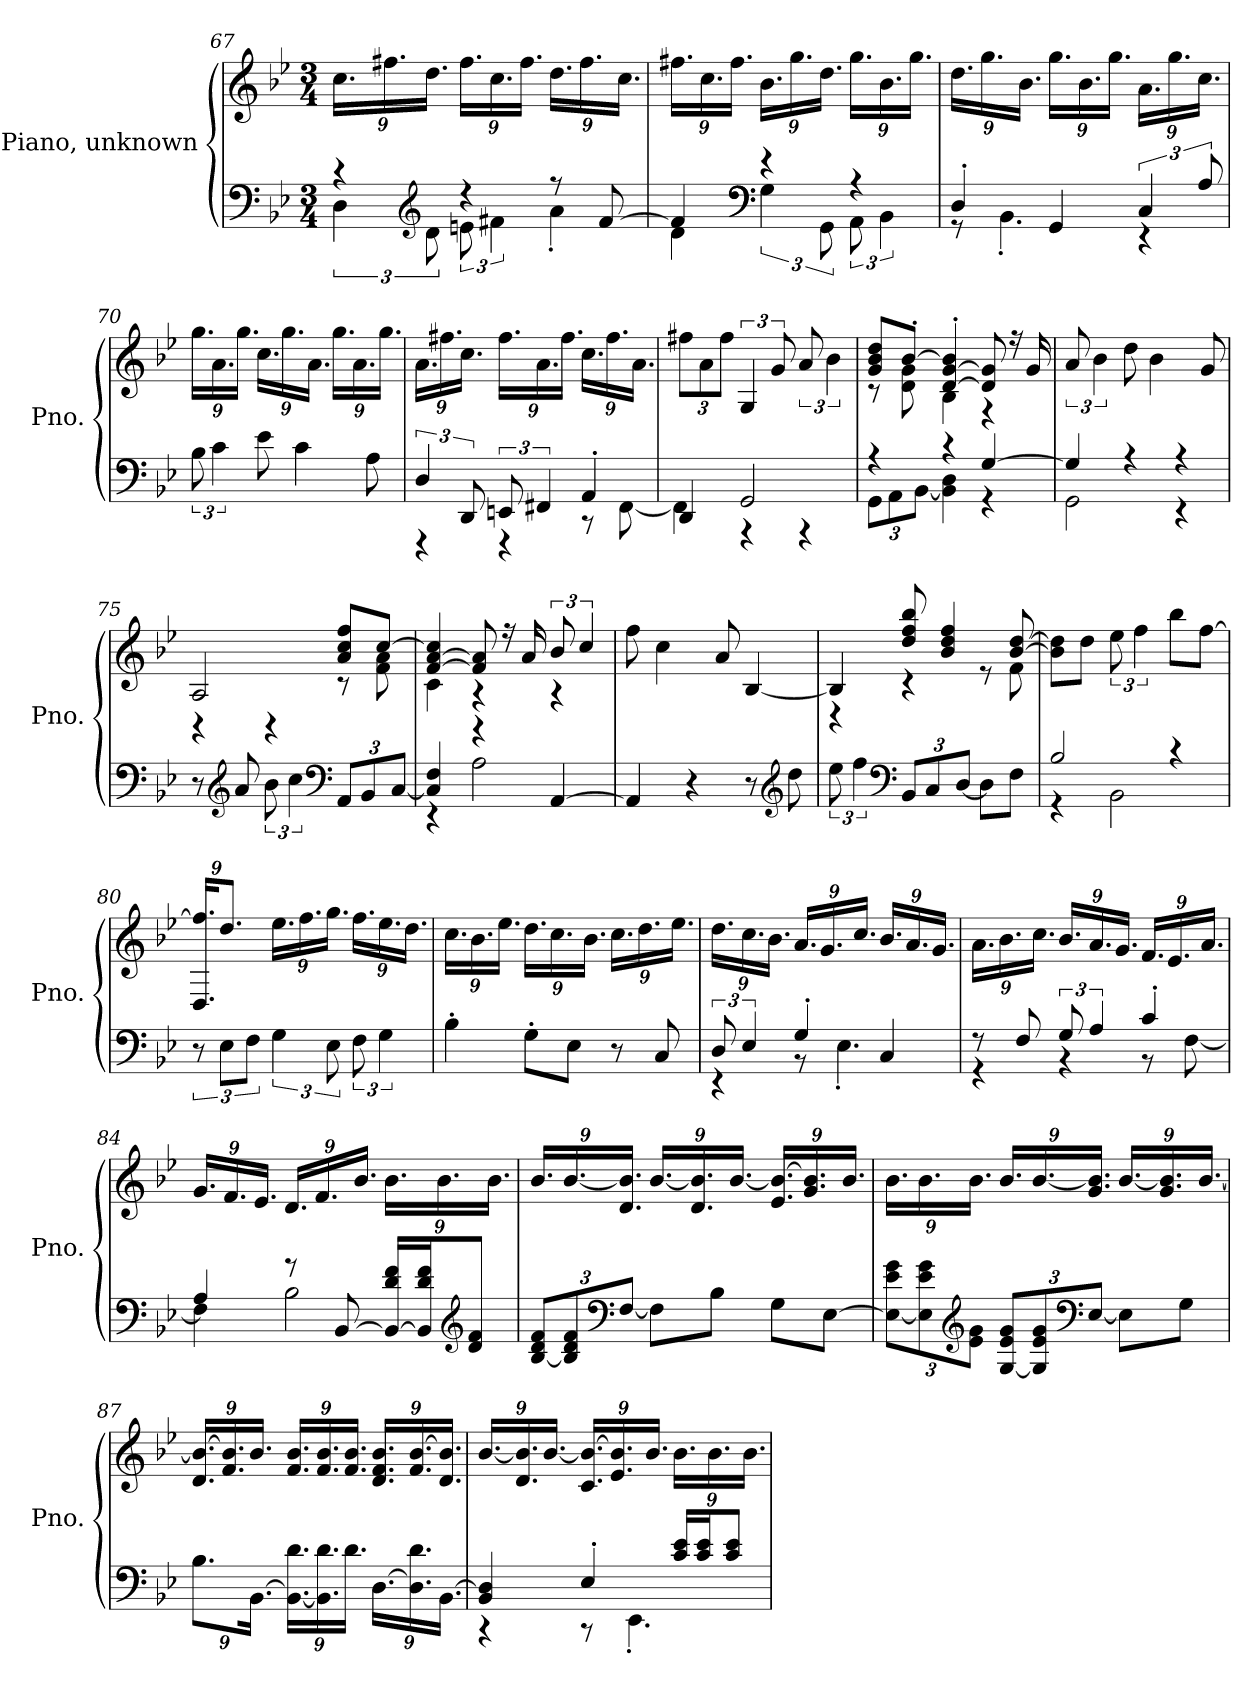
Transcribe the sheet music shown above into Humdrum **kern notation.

**kern	**kern
*part1	*part1
*staff2	*staff1
*I"Piano, unknown	*
*I'Pno.	*
!!LO:LB:g=z
*clefF4	*clefG2
*k[b-e-]	*k[b-e-]
*M3/4	*M3/4
=67	=67
*^	*
*	*	*Xbrackettup
4r	6D\	18.cc\LL
.	.	18.ff#X\
*clefG2	*	*
.	12d\	18.dd\JJ
4r	12en\	18.ff#\LL
.	6f#X\	18.cc\
.	.	18.ff#\JJ
8r	4a'\	18.dd\LL
.	.	18.ff#\
[8f#/	.	.
.	.	18.cc\JJ
=68	=68	=68
4f#/]	4d\	18.ff#X\LL
.	.	18.cc\
.	.	18.ff#\JJ
*clefF4	*	*
4r	6G\	18.b-\LL
.	.	18.gg\
.	12GG\	18.dd\JJ
4r	12AA\	18.gg\LL
.	6BB-\	18.b-\
.	.	18.gg\JJ
=69	=69	=69
4D'/	8r	18.dd\LL
.	.	18.gg\
.	4.BB-'\	.
.	.	18.b-\JJ
4GG/	.	18.gg\LL
.	.	18.b-\
.	.	18.gg\JJ
6C/	4r	18.a\LL
.	.	18.gg\
12A/	.	18.cc\JJ
*v	*v	*
!!LO:LB:g=z
=70	=70
12B-\	18.gg\LL
6c\	18.a\
.	18.gg\JJ
8e-\	18.cc\LL
.	18.gg\
4c\	.
.	18.a\JJ
.	18.gg\LL
.	18.a\
8A\	.
.	18.gg\JJ
=71	=71
*^	*
6D/	4r	18.a\LL
.	.	18.ff#X\
12DD/	.	18.cc\JJ
12EEn/	4r	18.ff#\LL
6FF#X/	.	18.a\
.	.	18.ff#\JJ
4AA'/	8r	18.cc\LL
.	.	18.ff#\
.	[8FF#\	.
.	.	18.a\JJ
=72	=72	=72
4DD/	4FF#\]	12ff#X\L
.	.	12a\
.	.	12ff#\J
*	*	*brackettup
2GG/	4r	6G/
.	.	12g/
.	4r	12a/
.	.	6b-\
!!LO:PB:g=z
=73	=73	=73
*	*Xbrackettup	*
*	*	*^
4r	12GG\L	8g/ 8b-/ 8dd/L	8r
.	12AA\	.	.
.	.	[8b-'/J	8d\ 8g\
.	[12BB-\J	.	.
4r	4BB-\] 4D\	[4d/' [4g/' 4b-/]'	4B-\
[4G/	4r	8d/] 8g/]	4r
.	.	16r	.
.	.	16g/	.
*	*	*v	*v
=74	=74	=74
4G/]	2GG\	12a/
.	.	6b-\
4r	.	8dd\
.	.	4b-\
4r	4r	.
.	.	8g/
*v	*v	*
=75	=75
*	*^
8r	2A/	4r
*clefG2	*	*
8a/	.	.
*brackettup	*	*
12b-\	.	4r
6cc\	.	.
*clefF4	*	*
*Xbrackettup	*	*
12AA/L	8a/ 8cc/ 8ff/L	8r
12BB-/	.	.
.	[8cc/J	8f\ 8a\
[12C/J	.	.
=76	=76	=76
*^	*	*
4C/] 4F/	4r	[4f/ [4a/ 4cc/]	4c\
4r	2A\	8f/] 8a/]	4r
.	.	16r	.
.	.	16a/	.
[4AA/	.	12b-/	4r
.	.	6cc/	.
*v	*v	*	*
*	*v	*v
!!LO:LB:g=z
=77	=77
4AA/]	8ff\
.	4cc\
4r	.
.	8a/
8r	[4B-/
*clefG2	*
8dd\	.
=78	=78
*brackettup	*
*	*^
12ee-\	4B-/]	4r
6ff\	.	.
*clefF4	*	*
*Xbrackettup	*	*
12BB-/L	8dd/ 8ff/ 8bb-/	4r
12C/	.	.
.	4b-/ 4dd/ 4ff/	.
[12D/J	.	.
8D\L]	.	8r
8F\J	[8b-/ [8dd/	8f\
*	*v	*v
=79	=79
*^	*
2B-/	4r	8b-\] 8dd\]L
.	.	8dd\J
.	2BB-\	12ee-\
.	.	6ff\
4r	.	8bb-\L
.	.	[8ff\J
*v	*v	*
=80	=80
*brackettup	*Xbrackettup
12r	18.D/ 18.ff/]KL
12E-\L	9.dd/J
12F\J	.
6G\	18.ee-\LL
.	18.ff\
12E-\	18.gg\JJ
12F\	18.ff\LL
6G\	18.ee-\
.	18.dd\JJ
!!LO:LB:g=z
=81	=81
4B-'\	18.cc\LL
.	18.b-\
.	18.ee-\JJ
8G'\L	18.dd\LL
.	18.cc\
8E-\J	.
.	18.b-\JJ
8r	18.cc\LL
.	18.dd\
8C/	.
.	18.ee-\JJ
=82	=82
*^	*
12D/	4r	18.dd\LL
6E-/	.	18.cc\
.	.	18.b-\JJ
4G'/	8r	18.a/LL
.	.	18.g/
.	4.E-'\	.
.	.	18.cc/JJ
4C/	.	18.b-/LL
.	.	18.a/
.	.	18.g/JJ
=83	=83	=83
8r	4r	18.a\LL
.	.	18.b-\
8F/	.	.
.	.	18.cc\JJ
12G/	4r	18.b-/LL
6A/	.	18.a/
.	.	18.g/JJ
4c'/	8r	18.f/LL
.	.	18.e-/
.	[8F\	.
.	.	18.a/JJ
!!LO:LB:g=z
=84	=84	=84
4A/	4F\]	18.g/LL
.	.	18.f/
.	.	18.e-/JJ
8r	2B-\	18.d/LL
.	.	18.f/
[8BB-/	.	.
.	.	18.b-/JJ
16BB-/_ 16d/ 16f/LL	.	18.b-\LL
16BB-/] 16d/ 16f/J	.	.
.	.	18.b-\
*clefG2	*	*
8d/ 8f/J	.	.
.	.	18.b-\JJ
*v	*v	*
=85	=85
*Xbrackettup	*
[12B-/ 12d/ 12f/L	18.b-/LL
12B-/] 12d/ 12f/	[18.b-/
*clefF4	*
[12F/J	18.d/ 18.b-/]JJ
8F\L]	[18.b-/LL
.	18.d/ 18.b-/]
8B-\J	.
.	[18.b-/JJ
8G\L	18.e-/ 18.b-/_LL
.	18.g/ 18.b-/]
[8E-\J	.
.	18.b-/JJ
!!LO:LB:g=z
=86	=86
12E-\_ 12e-\ 12g\L	18.b-\LL
12E-\] 12e-\ 12g\	18.b-\
*clefG2	*
12e-\ 12g\J	18.b-\JJ
[12G/ 12e-/ 12g/L	18.b-/LL
12G/] 12e-/ 12g/	[18.b-/
*clefF4	*
[12E-/J	18.g/ 18.b-/]JJ
8E-\L]	[18.b-/LL
.	18.g/ 18.b-/]
8G\J	.
.	[18.b-/JJ
=87	=87
9.B-\L	18.d/ 18.b-/_LL
.	18.f/ 18.b-/]
[18.BB-\Jk	18.b-/JJ
18.BB-\_ 18.d\LL	18.f/ 18.b-/LL
18.BB-\] 18.d\	18.f/ 18.b-/
18.d\JJ	18.f/ 18.b-/JJ
[18.D\LL	18.d/ 18.f/ 18.b-/LL
18.D\] 18.d\	18.f/ [18.b-/
[18.BB-\JJ	18.d/ 18.b-/]JJ
!!LO:LB:g=z
=88	=88
*^	*
4BB-/] 4D/	4r	[18.b-/LL
.	.	18.d/ 18.b-/]
.	.	[18.b-/JJ
4E-'/	8r	18.c/ 18.b-/_LL
.	.	18.e-/ 18.b-/]
.	4.EE-'\	.
.	.	18.b-/JJ
16c/ 16e-/LL	.	18.b-\LL
16c/ 16e-/J	.	.
.	.	18.b-\
8c/ 8e-/J	.	.
.	.	18.b-\JJ
*v	*v	*
=	=
*-	*-
